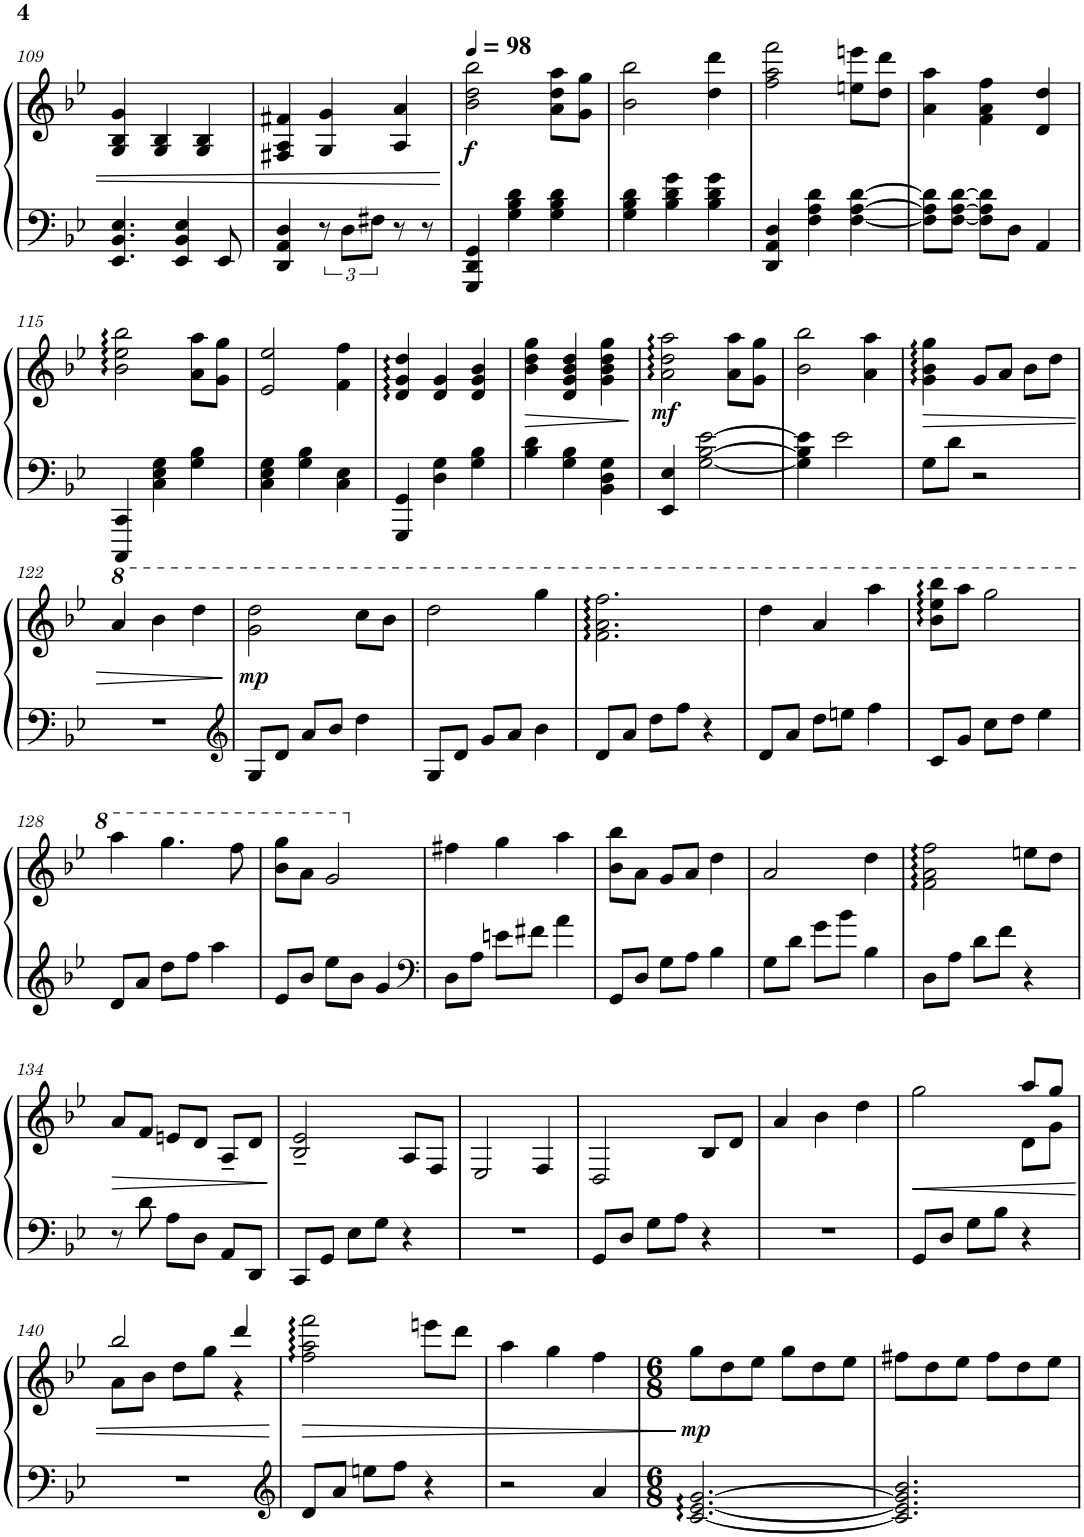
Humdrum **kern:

**kern	**kern	**dynam
*part1	*part1	*part1
*staff2	*staff1	*staff1/2
*I"Piano	*	*
*I'Pno.	*	*
!!LO:PB:g=z
*clefF4	*clefG2	*
*k[b-e-]	*k[b-e-]	*
*M3/4	*M3/4	*
=109	=109	=109
4.EE-/ 4.BB-/ 4.E-/	4G/ 4B-/ 4g/	.
.	4G/ 4B-/	.
4EE-/ 4BB-/ 4E-/	.	.
.	4G/ 4B-/	.
8EE-/	.	.
=110	=110	=110
4DD/ 4AA/ 4D/	4F#X/ 4A/ 4f#X/	.
12r	4G/ 4g/	.
12D\L	.	.
12F#X\J	.	.
8r	4A/ 4a/	.
8r	.	.
=111	=111	=111
*	*MM98	*
!	!	!LO:DY:b
4GGG/ 4DD/ 4GG/	2b-\ 2dd\ 2bb-\	f
4G\ 4B-\ 4d\	.	.
4G\ 4B-\ 4d\	8a\ 8dd\ 8aa\L	.
.	8g\ 8gg\J	.
=112	=112	=112
4G\ 4B-\ 4d\	2b-\ 2bb-\	.
4B-\ 4d\ 4g\	.	.
4B-\ 4d\ 4g\	4dd\ 4ddd\	.
=113	=113	=113
4DD/ 4AA/ 4D/	2ff\ 2aa\ 2fff\	.
4F\ 4A\ 4d\	.	.
[4F\ [4A\ [4d\	8een\ 8eeen\L	.
.	8dd\ 8ddd\J	.
=114	=114	=114
8F\] 8A\] 8d\]L	4a\ 4aa\	.
[8F\ [8A\ [8d\J	.	.
8F\] 8A\] 8d\]L	4f\ 4a\ 4ff\	.
8D\J	.	.
4AA/	4d/ 4dd/	.
!!LO:LB:g=z
=115	=115	=115
4CCC/ 4CC/	2b-\ 2ee-\ 2bb-\	.
4C\ 4E-\ 4G\	.	.
4G\ 4B-\	8a\ 8aa\L	.
.	8g\ 8gg\J	.
=116	=116	=116
4C\ 4E-\ 4G\	2e-/ 2ee-/	.
4G\ 4B-\	.	.
4C\ 4E-\	4f\ 4ff\	.
=117	=117	=117
4GGG/ 4GG/	4d/ 4g/ 4dd/	.
4D\ 4G\	4d/ 4g/	.
4G\ 4B-\	4d/ 4g/ 4b-/	.
=118	=118	=118
!	!	!LO:HP:b
4B-\ 4d\	4b-\ 4dd\ 4gg\	>
4G\ 4B-\	4d/ 4g/ 4b-/ 4dd/	.
4BB-\ 4D\ 4G\	4g\ 4b-\ 4dd\ 4gg\	.
.	.	]
=119	=119	=119
!	!	!LO:DY:b
4EE-/ 4E-/	2a\ 2dd\ 2aa\	mf
[2G\ [2B-\ [2e-\	.	.
.	8a\ 8aa\L	.
.	8g\ 8gg\J	.
=120	=120	=120
4G\] 4B-\] 4e-\]	2b-\ 2bb-\	.
2e-\	.	.
.	4a\ 4aa\	.
=121	=121	=121
!	!	!LO:HP:b
8G\L	4g\ 4b-\ 4gg\	>
8d\J	.	.
2r	8g/L	.
.	8a/J	.
.	8b-\L	.
.	8dd\J	.
!!LO:LB:g=z
=122	=122	=122
*	*8va	*
2.r	4aa/	.
.	4bb-\	.
.	4ddd\	.
.	.	]
=123	=123	=123
*clefG2	*	*
!	!	!LO:DY:b
8G/L	2gg\ 2ddd\	mp
8d/J	.	.
8a/L	.	.
8b-/J	.	.
4dd\	8ccc\L	.
.	8bb-\J	.
=124	=124	=124
8G/L	2ddd\	.
8d/J	.	.
8g/L	.	.
8a/J	.	.
4b-\	4ggg\	.
=125	=125	=125
8d/L	2.ff\ 2.aa\ 2.fff\	.
8a/J	.	.
8dd\L	.	.
8ff\J	.	.
4r	.	.
=126	=126	=126
8d/L	4ddd\	.
8a/J	.	.
8dd\L	4aa/	.
8een\J	.	.
4ff\	4aaa\	.
=127	=127	=127
8c/L	8bb-\ 8eee-\ 8bbb-\L	.
8g/J	8aaa\J	.
8cc\L	2ggg\	.
8dd\J	.	.
4ee-\	.	.
!!LO:LB:g=z
=128	=128	=128
8d/L	4aaa\	.
8a/J	.	.
8dd\L	4.ggg\	.
8ff\J	.	.
4aa\	.	.
.	8fff\	.
=129	=129	=129
8e-/L	8bb-\ 8ggg\L	.
8b-/J	8aa\J	.
8ee-\L	2gg/	.
8b-\J	.	.
4g/	.	.
=130	=130	=130
*clefF4	*	*
*	*X8va	*
8D\L	4ff#X\	.
8A\J	.	.
8en\L	4gg\	.
8f#X\J	.	.
4a\	4aa\	.
=131	=131	=131
8GG/L	8b-\ 8bb-\L	.
8D/J	8a\J	.
8G\L	8g/L	.
8A\J	8a/J	.
4B-\	4dd\	.
=132	=132	=132
8G\L	2a/	.
8d\J	.	.
8g\L	.	.
8b-\J	.	.
4B-\	4dd\	.
=133	=133	=133
8D\L	2f\ 2a\ 2ff\	.
8A\J	.	.
8d\L	.	.
8f\J	.	.
4r	8een\L	.
.	8dd\J	.
!!LO:LB:g=z
=134	=134	=134
!	!	!LO:HP:b
8r	8a/L	>
8d\	8f/J	.
8A\L	8en/L	.
8D\J	8d/J	.
8AA/L	8A~/L	.
8DD/J	8d/J	.
.	.	]
=135	=135	=135
8CC/L	2B-/~ 2e-/~	.
8GG/J	.	.
8E-\L	.	.
8G\J	.	.
4r	8A/L	.
.	8F/J	.
=136	=136	=136
2.r	2E-/	.
.	4F/	.
=137	=137	=137
8GG/L	2D/	.
8D/J	.	.
8G\L	.	.
8A\J	.	.
4r	8B-/L	.
.	8d/J	.
=138	=138	=138
2.r	4a/	.
.	4b-\	.
.	4dd\	.
=139	=139	=139
!	!	!LO:HP:b
*	*^	*
8GG/L	2gg\	2ryy	<
8D/J	.	.	.
8G\L	.	.	.
8B-\J	.	.	.
4r	8aa/L	8d\L	.
.	8gg/J	8g\J	.
!!LO:LB:g=z	!!
=140	=140	=140	=140
2.r	2bb-/	8a\L	.
.	.	8b-\J	.
.	.	8dd\L	.
.	.	8gg\J	.
.	4ddd/	4r	.
*	*v	*v	*
.	.	[
=141	=141	=141
*clefG2	*	*
!	!	!LO:HP:b
8d/L	2ff\ 2aa\ 2fff\	>
8a/J	.	.
8een\L	.	.
8ff\J	.	.
4r	8eeen\L	.
.	8ddd\J	.
=142	=142	=142
2r	4aa\	.
.	4gg\	.
4a/	4ff\	.
.	.	]
=143	=143	=143
*M6/8	*M6/8	*
!	!	!LO:DY:b
[2.c/ [2.e-/ [2.g/	8gg\L	mp
.	8dd\	.
.	8ee-\J	.
.	8gg\L	.
.	8dd\	.
.	8ee-\J	.
=144	=144	=144
2.c/] 2.e-/] 2.g/] 2.b-/	8ff#X\L	.
.	8dd\	.
.	8ee-\J	.
.	8ff#\L	.
.	8dd\	.
.	8ee-\J	.
=	=	=
*-	*-	*-
